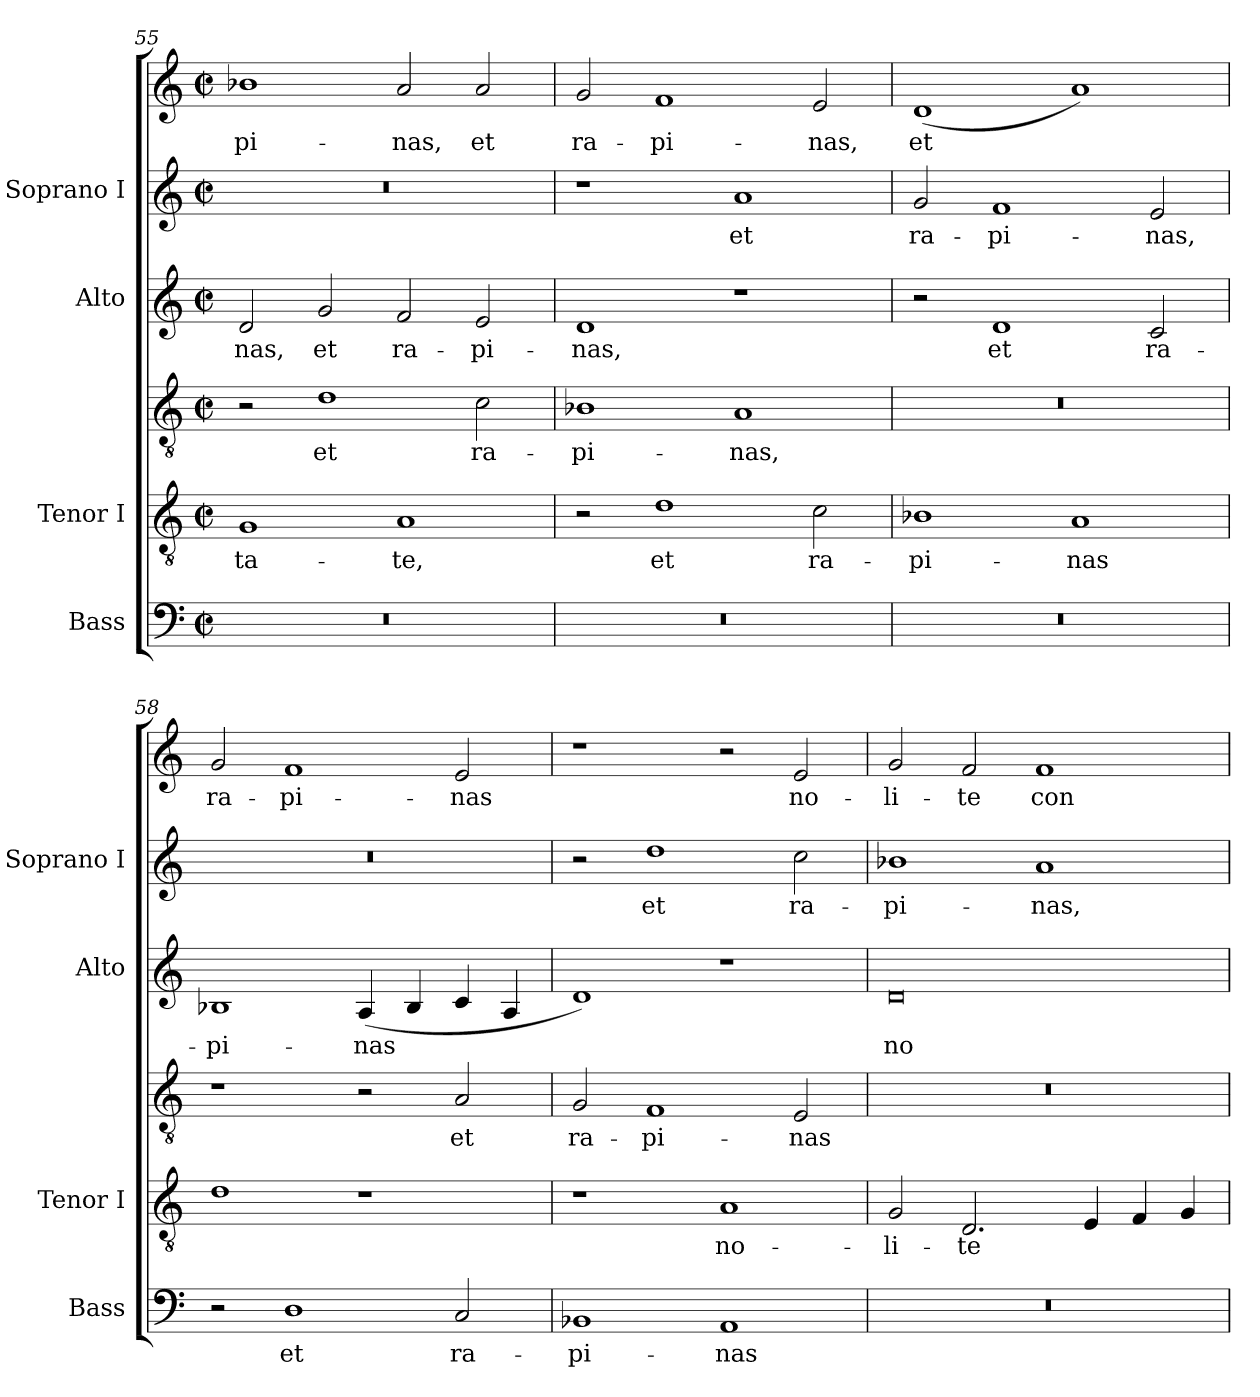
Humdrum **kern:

**kern	**text	**kern	**text	**kern	**text	**kern	**text	**kern	**text	**kern	**text
*part4	*part4	*part3	*part3	*part3	*part3	*part2	*part2	*part1	*part1	*part1	*part1
*staff6	*staff6	*staff5	*staff5	*staff4	*staff4	*staff3	*staff3	*staff2	*staff2	*staff1	*staff1
*I"Bass	*	*I"Tenor I	*	*	*	*I"Alto	*	*I"Soprano I	*	*	*
*I'Bass	*	*I'Tenor I	*	*	*	*I'Alto	*	*I'Soprano I	*	*	*
*clefF4	*	*clefGv2	*	*clefGv2	*	*clefG2	*	*clefG2	*	*clefG2	*
*k[]	*	*k[]	*	*k[]	*	*k[]	*	*k[]	*	*k[]	*
*C:	*	*C:	*	*C:	*	*C:	*	*C:	*	*C:	*
*M4/2	*	*M4/2	*	*M4/2	*	*M4/2	*	*M4/2	*	*M4/2	*
*met(c|)	*	*met(c|)	*	*met(c|)	*	*met(c|)	*	*met(c|)	*	*met(c|)	*
=55	=55	=55	=55	=55	=55	=55	=55	=55	=55	=55	=55
!	!	!	!LO:LY:b	!	!	!	!LO:LY:b	!	!	!	!LO:LY:b
0r	.	1G	-ta-	2r	.	2d	-nas,	0r	.	1b-X	pi-
!	!	!	!	!	!LO:LY:b	!	!LO:LY:b	!	!	!	!
.	.	.	.	1d	-et	2g	et	.	.	.	.
!	!	!	!LO:LY:b	!	!	!	!LO:LY:b	!	!	!	!LO:LY:b
.	.	1A	-te,	.	.	2f	ra-	.	.	2a	-nas,
!	!	!	!	!	!LO:LY:b	!	!LO:LY:b	!	!	!	!LO:LY:b
.	.	.	.	2c	ra-	2e	-pi-	.	.	2a	et
=56	=56	=56	=56	=56	=56	=56	=56	=56	=56	=56	=56
!	!	!	!	!	!LO:LY:b	!	!LO:LY:b	!	!	!	!LO:LY:b
0r	.	2r	.	1B-X	pi-	1d	-nas,	1r	.	2g	ra-
!	!	!	!LO:LY:b	!	!	!	!	!	!	!	!LO:LY:b
.	.	1d	et	.	.	.	.	.	.	1f	-pi-
!	!	!	!	!	!LO:LY:b	!	!	!	!LO:LY:b	!	!
.	.	.	.	1A	-nas,	1r	.	1a	et	.	.
!	!	!	!LO:LY:b	!	!	!	!	!	!	!	!LO:LY:b
.	.	2c	ra-	.	.	.	.	.	.	2e	-nas,
=57	=57	=57	=57	=57	=57	=57	=57	=57	=57	=57	=57
!	!	!	!LO:LY:b	!	!	!	!	!	!LO:LY:b	!	!LO:LY:b
0r	.	1B-X	-pi-	0r	.	2r	.	2g	ra-	(<1d	et
!	!	!	!	!	!	!	!LO:LY:b	!	!LO:LY:b	!	!
.	.	.	.	.	.	1d	et	1f	-pi-	.	.
!	!	!	!LO:LY:b	!	!	!	!	!	!	!	!
.	.	1A	-nas	.	.	.	.	.	.	1a)	.
!	!	!	!	!	!	!	!LO:LY:b	!	!LO:LY:b	!	!
.	.	.	.	.	.	2c	ra-	2e	-nas,	.	.
=58	=58	=58	=58	=58	=58	=58	=58	=58	=58	=58	=58
!	!	!	!	!	!	!	!LO:LY:b	!	!	!	!LO:LY:b
2r	.	1d	.	1r	.	1B-X	-pi-	0r	.	2g	ra-
!	!LO:LY:b	!	!	!	!	!	!	!	!	!	!LO:LY:b
1D	et	.	.	.	.	.	.	.	.	1f	-pi-
!	!	!	!	!	!	!	!LO:LY:b	!	!	!	!
.	.	1r	.	2r	.	(<4A	-nas	.	.	.	.
.	.	.	.	.	.	4B-	.	.	.	.	.
!	!LO:LY:b	!	!	!	!LO:LY:b	!	!	!	!	!	!LO:LY:b
2C	ra-	.	.	2A	et	4c	.	.	.	2e	-nas
.	.	.	.	.	.	4A	.	.	.	.	.
=59	=59	=59	=59	=59	=59	=59	=59	=59	=59	=59	=59
!	!LO:LY:b	!	!	!	!LO:LY:b	!	!	!	!	!	!
1BB-X	-pi-	1r	.	2G	ra-	1d)	.	2r	.	1r	.
!	!	!	!	!	!LO:LY:b	!	!	!	!LO:LY:b	!	!
.	.	.	.	1F	-pi-	.	.	1dd	-et	.	.
!	!LO:LY:b	!	!LO:LY:b	!	!	!	!	!	!	!	!
1AA	-nas	1A	no-	.	.	1r	.	.	.	2r	.
!	!	!	!	!	!LO:LY:b	!	!	!	!LO:LY:b	!	!LO:LY:b
.	.	.	.	2E	-nas	.	.	2cc	ra-	2e	no-
=60	=60	=60	=60	=60	=60	=60	=60	=60	=60	=60	=60
!	!	!	!LO:LY:b	!	!	!	!LO:LY:b	!	!LO:LY:b	!	!LO:LY:b
0r	.	2G	-li-	0r	.	0d	no-	1b-X	-pi-	2g	-li-
!	!	!	!LO:LY:b	!	!	!	!	!	!	!	!LO:LY:b
.	.	2.D	-te	.	.	.	.	.	.	2f	-te
!	!	!	!	!	!	!	!	!	!LO:LY:b	!	!LO:LY:b
.	.	.	.	.	.	.	.	1a	-nas,	1f	con-
.	.	4E	.	.	.	.	.	.	.	.	.
.	.	4F	.	.	.	.	.	.	.	.	.
.	.	4G	.	.	.	.	.	.	.	.	.
=	=	=	=	=	=	=	=	=	=	=	=
*-	*-	*-	*-	*-	*-	*-	*-	*-	*-	*-	*-
